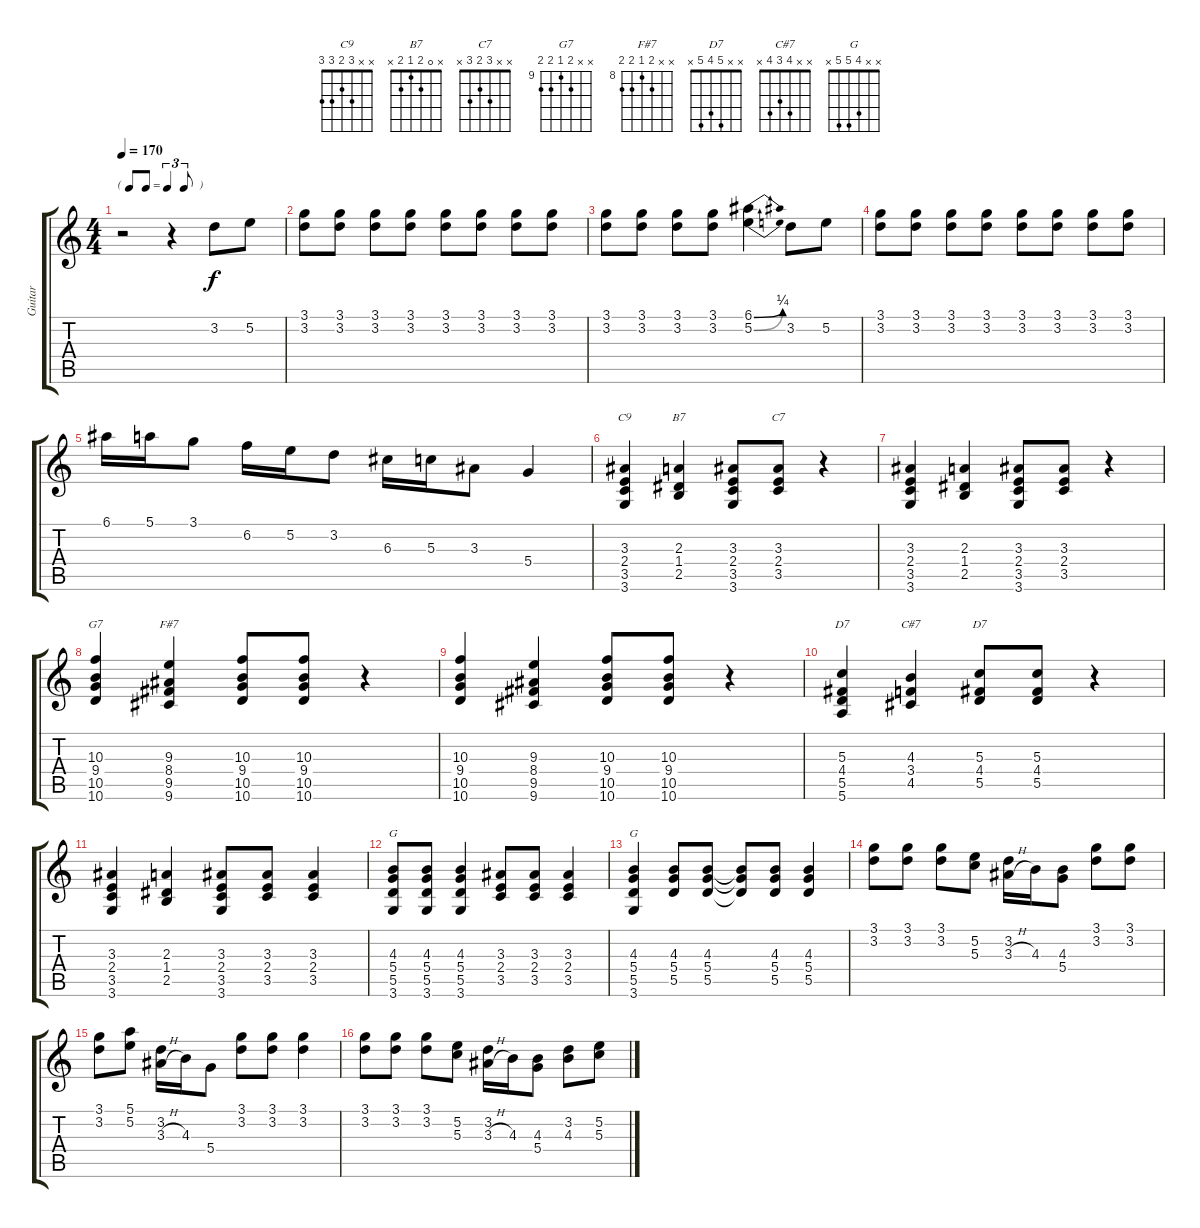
\track ("Guitar" "Guitar") {instrument electricguitarclean}
\staff {score tabs}
\tuning (E4 B3 G3 D3 A2 E2) {hide}
\chord ("C9" x x 3 2 3 3)
\chord ("B7" x 0 2 1 2 x)
\chord ("C7" x x 3 2 3 x)
\chord ("G7" x x 10 9 10 10) {firstfret 9}
\chord ("F#7" x x 9 8 9 9) {firstfret 8}
\chord ("D7" x x 5 4 5 5)
\chord ("C#7" x x 4 3 4 x)
\chord ("D7" x x 5 4 5 x)
\chord ("G" x x 4 5 5 3)
\chord ("G" x x 4 5 5 x)
\ts (4 4)
\tf triplet8th
\tempo 170
\clef g2
\ks c
r.2{dy f instrument electricguitarclean} r.4 3.2.8 5.2.8 |
(3.1 3.2).8 (3.1 3.2).8 (3.1 3.2).8 (3.1 3.2).8 (3.1 3.2).8 (3.1 3.2).8 (3.1 3.2).8 (3.1 3.2).8 |
(3.1 3.2).8 (3.1 3.2).8 (3.1 3.2).8 (3.1 3.2).8 (6.1{be (bend 0 0 60 1)} 5.2{be (bend 0 0 60 1)}).4 3.2.8 5.2.8 |
(3.1 3.2).8 (3.1 3.2).8 (3.1 3.2).8 (3.1 3.2).8 (3.1 3.2).8 (3.1 3.2).8 (3.1 3.2).8 (3.1 3.2).8 |
6.1.16 5.1.16 3.1.8 6.2.16 5.2.16 3.2.8 6.3.16 5.3.16 3.3.8 5.4.4 |
(3.3 2.4 3.5 3.6).4{ch "C9"} (2.3 1.4 2.5).4{ch "B7"} (3.3 2.4 3.5 3.6).8 (3.3 2.4 3.5).8{ch "C7"} r.4 |
(3.3 2.4 3.5 3.6).4 (2.3 1.4 2.5).4 (3.3 2.4 3.5 3.6).8 (3.3 2.4 3.5).8 r.4 |
(10.3 9.4 10.5 10.6).4{ch "G7"} (9.3 8.4 9.5 9.6).4{ch "F#7"} (10.3 9.4 10.5 10.6).8 (10.3 9.4 10.5 10.6).8 r.4 |
(10.3 9.4 10.5 10.6).4 (9.3 8.4 9.5 9.6).4 (10.3 9.4 10.5 10.6).8 (10.3 9.4 10.5 10.6).8 r.4 |
(5.3 4.4 5.5 5.6).4{ch "D7"} (4.3 3.4 4.5).4{ch "C#7"} (5.3 4.4 5.5).8{ch "D7"} (5.3 4.4 5.5).8 r.4 |
(3.3 2.4 3.5 3.6).4 (2.3 1.4 2.5).4 (3.3 2.4 3.5 3.6).8 (3.3 2.4 3.5).8 (3.3 2.4 3.5).4 |
(4.3 5.4 5.5 3.6).8{ch "G"} (4.3 5.4 5.5 3.6).8 (4.3 5.4 5.5 3.6).4 (3.3 2.4 3.5).8 (3.3 2.4 3.5).8 (3.3 2.4 3.5).4 |
(4.3 5.4 5.5 3.6).4{ch "G"} (4.3 5.4 5.5).8 (4.3 5.4 5.5).8 (4.3{t} 5.4{t} 5.5{t}).8 (4.3 5.4 5.5).8 (4.3 5.4 5.5).4 |
(3.1 3.2).8 (3.1 3.2).8 (3.1 3.2).8 (5.2 5.3).8 (3.2 3.3{h}).16 4.3.16 (4.3 5.4).8 (3.1 3.2).8 (3.1 3.2).8 |
(3.1 3.2).8 (5.1 5.2).8 (3.2 3.3{h}).16 4.3.16 5.4.8 (3.1 3.2).8 (3.1 3.2).8 (3.1 3.2).4 |
(3.1 3.2).8 (3.1 3.2).8 (3.1 3.2).8 (5.2 5.3).8 (3.2 3.3{h}).16 4.3.16 (4.3 5.4).8 (3.2 4.3).8 (5.2{h} 5.3{h}).8
